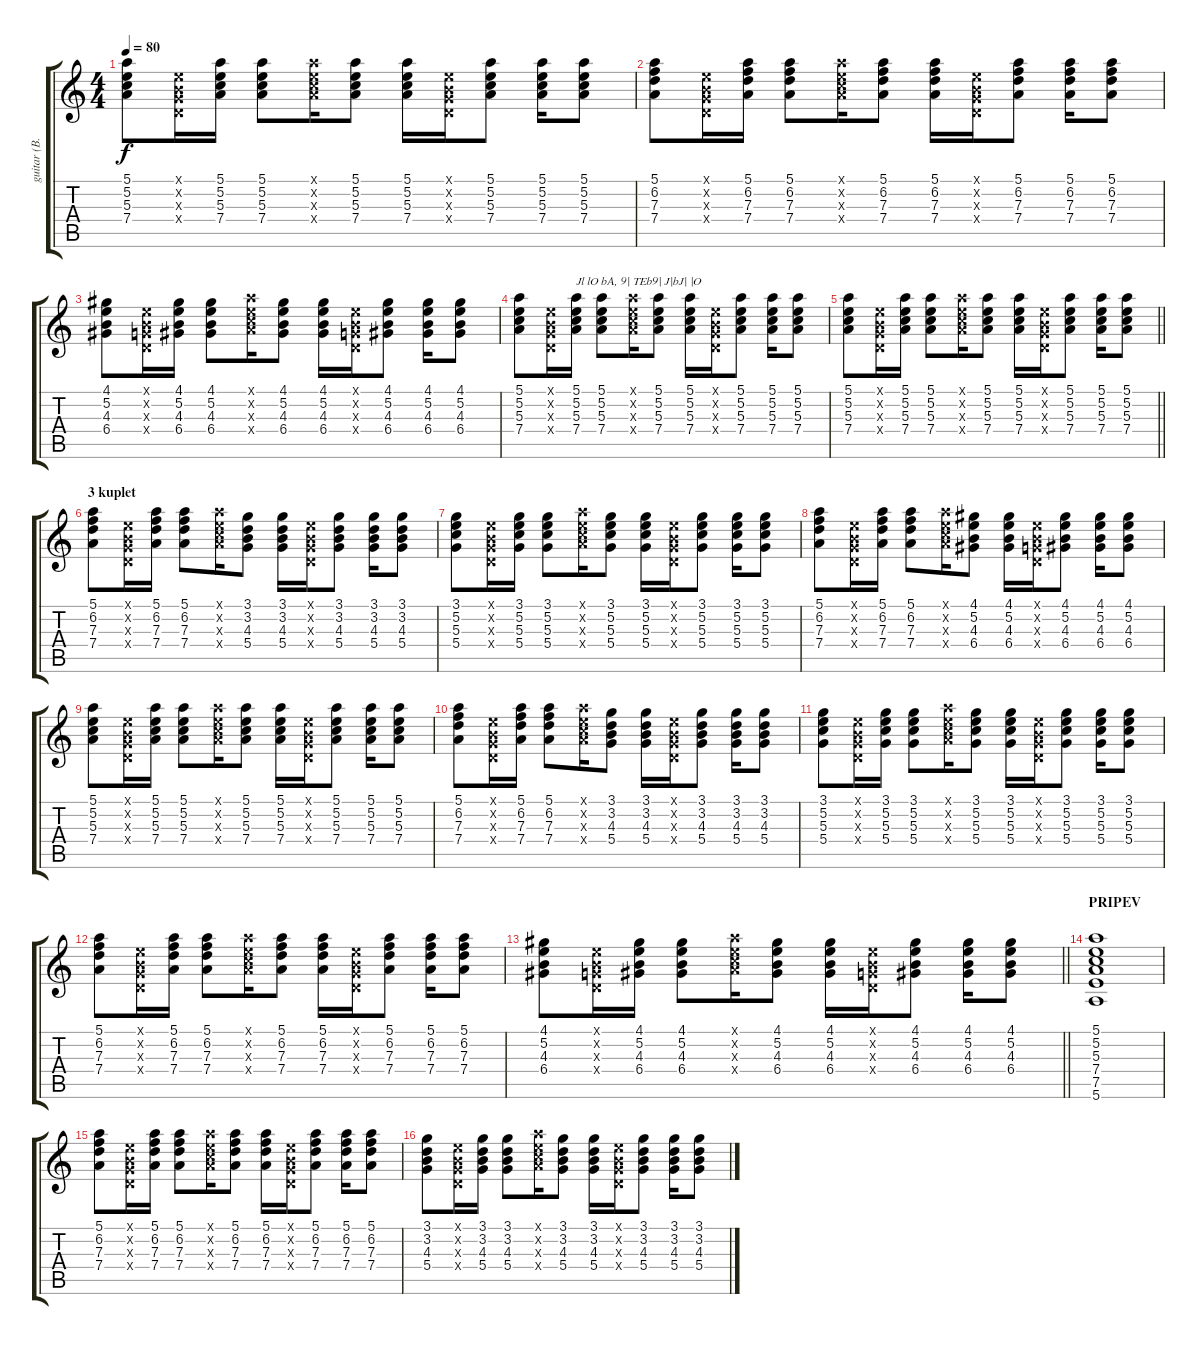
\track ("guitar (В. Самойлов)" "guitar (В.") {instrument electricguitarclean}
\staff {score tabs}
\tuning (E4 B3 G3 D3 A2 E2) {hide}
\ts (4 4)
\tempo 80
\clef g2
\ks c
(5.1 5.2 5.3 7.4).8{dy f} (0.1{x} 0.2{x} 0.3{x} 0.4{x}).16 (5.1 5.2 5.3 7.4).16 (5.1 5.2 5.3 7.4).8 (5.1{x} 5.2{x} 5.3{x} 7.4{x}).16 (5.1 5.2 5.3 7.4).8 (5.1 5.2 5.3 7.4).16 (0.1{x} 0.2{x} 0.3{x} 0.4{x}).16 (5.1 5.2 5.3 7.4).8 (5.1 5.2 5.3 7.4).16 (5.1 5.2 5.3 7.4).8 |
(5.1 6.2 7.3 7.4).8 (0.1{x} 0.2{x} 0.3{x} 0.4{x}).16 (5.1 6.2 7.3 7.4).16 (5.1 6.2 7.3 7.4).8 (5.1{x} 5.2{x} 5.3{x} 7.4{x}).16 (5.1 6.2 7.3 7.4).8 (5.1 6.2 7.3 7.4).16 (0.1{x} 0.2{x} 0.3{x} 0.4{x}).16 (5.1 6.2 7.3 7.4).8 (5.1 6.2 7.3 7.4).16 (5.1 6.2 7.3 7.4).8 |
(4.1 5.2 4.3 6.4).8 (0.1{x} 0.2{x} 0.3{x} 0.4{x}).16 (4.1 5.2 4.3 6.4).16 (4.1 5.2 4.3 6.4).8 (5.1{x} 5.2{x} 5.3{x} 7.4{x}).16 (4.1 5.2 4.3 6.4).8 (4.1 5.2 4.3 6.4).16 (0.1{x} 0.2{x} 0.3{x} 0.4{x}).16 (4.1 5.2 4.3 6.4).8 (4.1 5.2 4.3 6.4).16 (4.1 5.2 4.3 6.4).8 |
(5.1 5.2 5.3 7.4).8 (0.1{x} 0.2{x} 0.3{x} 0.4{x}).16 (5.1 5.2 5.3 7.4).16{txt "Jl lO bA, 9| TEb9| J|bJ| |O"} (5.1 5.2 5.3 7.4).8 (5.1{x} 5.2{x} 5.3{x} 7.4{x}).16 (5.1 5.2 5.3 7.4).8 (5.1 5.2 5.3 7.4).16 (0.1{x} 0.2{x} 0.3{x} 0.4{x}).16 (5.1 5.2 5.3 7.4).8 (5.1 5.2 5.3 7.4).16 (5.1 5.2 5.3 7.4).8 |
\barLineRight lightlight
(5.1 5.2 5.3 7.4).8 (0.1{x} 0.2{x} 0.3{x} 0.4{x}).16 (5.1 5.2 5.3 7.4).16 (5.1 5.2 5.3 7.4).8 (5.1{x} 5.2{x} 5.3{x} 7.4{x}).16 (5.1 5.2 5.3 7.4).8 (5.1 5.2 5.3 7.4).16 (0.1{x} 0.2{x} 0.3{x} 0.4{x}).16 (5.1 5.2 5.3 7.4).8 (5.1 5.2 5.3 7.4).16 (5.1 5.2 5.3 7.4).8 |
\section ("" "3 kuplet")
(5.1 6.2 7.3 7.4).8 (0.1{x} 0.2{x} 0.3{x} 0.4{x}).16 (5.1 6.2 7.3 7.4).16 (5.1 6.2 7.3 7.4).8 (5.1{x} 5.2{x} 5.3{x} 7.4{x}).16 (3.1 3.2 4.3 5.4).8 (3.1 3.2 4.3 5.4).16 (0.1{x} 0.2{x} 0.3{x} 0.4{x}).16 (3.1 3.2 4.3 5.4).8 (3.1 3.2 4.3 5.4).16 (3.1 3.2 4.3 5.4).8 |
(3.1 5.2 5.3 5.4).8 (0.1{x} 0.2{x} 0.3{x} 0.4{x}).16 (3.1 5.2 5.3 5.4).16 (3.1 5.2 5.3 5.4).8 (5.1{x} 5.2{x} 5.3{x} 7.4{x}).16 (3.1 5.2 5.3 5.4).8 (3.1 5.2 5.3 5.4).16 (0.1{x} 0.2{x} 0.3{x} 0.4{x}).16 (3.1 5.2 5.3 5.4).8 (3.1 5.2 5.3 5.4).16 (3.1 5.2 5.3 5.4).8 |
(5.1 6.2 7.3 7.4).8 (0.1{x} 0.2{x} 0.3{x} 0.4{x}).16 (5.1 6.2 7.3 7.4).16 (5.1 6.2 7.3 7.4).8 (5.1{x} 5.2{x} 5.3{x} 7.4{x}).16 (4.1 5.2 4.3 6.4).8 (4.1 5.2 4.3 6.4).16 (0.1{x} 0.2{x} 0.3{x} 0.4{x}).16 (4.1 5.2 4.3 6.4).8 (4.1 5.2 4.3 6.4).16 (4.1 5.2 4.3 6.4).8 |
(5.1 5.2 5.3 7.4).8 (0.1{x} 0.2{x} 0.3{x} 0.4{x}).16 (5.1 5.2 5.3 7.4).16 (5.1 5.2 5.3 7.4).8 (5.1{x} 5.2{x} 5.3{x} 7.4{x}).16 (5.1 5.2 5.3 7.4).8 (5.1 5.2 5.3 7.4).16 (0.1{x} 0.2{x} 0.3{x} 0.4{x}).16 (5.1 5.2 5.3 7.4).8 (5.1 5.2 5.3 7.4).16 (5.1 5.2 5.3 7.4).8 |
(5.1 6.2 7.3 7.4).8 (0.1{x} 0.2{x} 0.3{x} 0.4{x}).16 (5.1 6.2 7.3 7.4).16 (5.1 6.2 7.3 7.4).8 (5.1{x} 5.2{x} 5.3{x} 7.4{x}).16 (3.1 3.2 4.3 5.4).8 (3.1 3.2 4.3 5.4).16 (0.1{x} 0.2{x} 0.3{x} 0.4{x}).16 (3.1 3.2 4.3 5.4).8 (3.1 3.2 4.3 5.4).16 (3.1 3.2 4.3 5.4).8 |
(3.1 5.2 5.3 5.4).8 (0.1{x} 0.2{x} 0.3{x} 0.4{x}).16 (3.1 5.2 5.3 5.4).16 (3.1 5.2 5.3 5.4).8 (5.1{x} 5.2{x} 5.3{x} 7.4{x}).16 (3.1 5.2 5.3 5.4).8 (3.1 5.2 5.3 5.4).16 (0.1{x} 0.2{x} 0.3{x} 0.4{x}).16 (3.1 5.2 5.3 5.4).8 (3.1 5.2 5.3 5.4).16 (3.1 5.2 5.3 5.4).8 |
(5.1 6.2 7.3 7.4).8 (0.1{x} 0.2{x} 0.3{x} 0.4{x}).16 (5.1 6.2 7.3 7.4).16 (5.1 6.2 7.3 7.4).8 (5.1{x} 5.2{x} 5.3{x} 7.4{x}).16 (5.1 6.2 7.3 7.4).8 (5.1 6.2 7.3 7.4).16 (0.1{x} 0.2{x} 0.3{x} 0.4{x}).16 (5.1 6.2 7.3 7.4).8 (5.1 6.2 7.3 7.4).16 (5.1 6.2 7.3 7.4).8 |
\barLineRight lightlight
(4.1 5.2 4.3 6.4).8 (0.1{x} 0.2{x} 0.3{x} 0.4{x}).16 (4.1 5.2 4.3 6.4).16 (4.1 5.2 4.3 6.4).8 (5.1{x} 5.2{x} 5.3{x} 7.4{x}).16 (4.1 5.2 4.3 6.4).8 (4.1 5.2 4.3 6.4).16 (0.1{x} 0.2{x} 0.3{x} 0.4{x}).16 (4.1 5.2 4.3 6.4).8 (4.1 5.2 4.3 6.4).16 (4.1 5.2 4.3 6.4).8 |
\section ("" "PRIPEV")
(5.1 5.2 5.3 7.4 7.5 5.6).1 |
(5.1 6.2 7.3 7.4).8 (0.1{x} 0.2{x} 0.3{x} 0.4{x}).16 (5.1 6.2 7.3 7.4).16 (5.1 6.2 7.3 7.4).8 (5.1{x} 5.2{x} 5.3{x} 7.4{x}).16 (5.1 6.2 7.3 7.4).8 (5.1 6.2 7.3 7.4).16 (0.1{x} 0.2{x} 0.3{x} 0.4{x}).16 (5.1 6.2 7.3 7.4).8 (5.1 6.2 7.3 7.4).16 (5.1 6.2 7.3 7.4).8 |
(3.1 3.2 4.3 5.4).8 (0.1{x} 0.2{x} 0.3{x} 0.4{x}).16 (3.1 3.2 4.3 5.4).16 (3.1 3.2 4.3 5.4).8 (5.1{x} 5.2{x} 5.3{x} 7.4{x}).16 (3.1 3.2 4.3 5.4).8 (3.1 3.2 4.3 5.4).16 (0.1{x} 0.2{x} 0.3{x} 0.4{x}).16 (3.1 3.2 4.3 5.4).8 (3.1 3.2 4.3 5.4).16 (3.1 3.2 4.3 5.4).8
